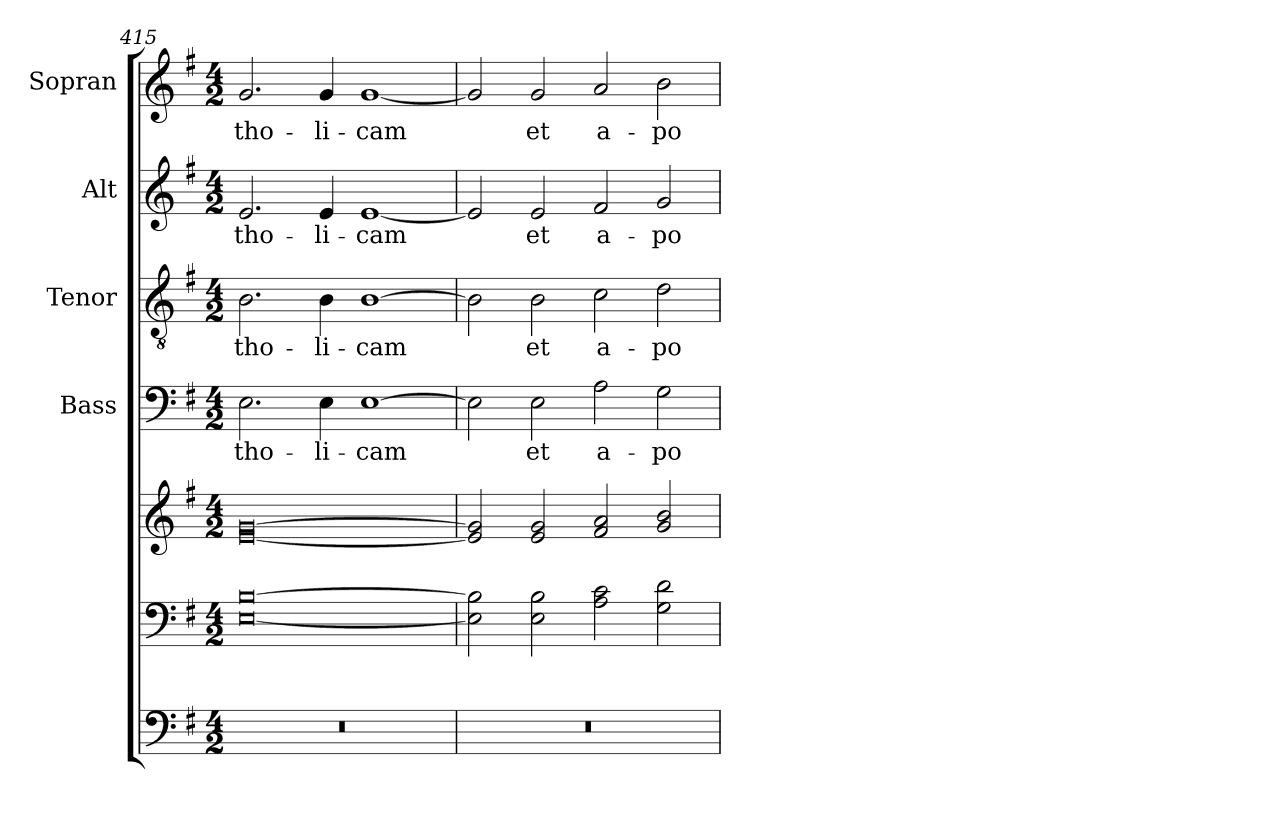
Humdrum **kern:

**kern	**kern	**kern	**kern	**text	**kern	**text	**kern	**text	**kern	**text
*part6	*part5	*part5	*part4	*part4	*part3	*part3	*part2	*part2	*part1	*part1
*staff7	*staff6	*staff5	*staff4	*staff4	*staff3	*staff3	*staff2	*staff2	*staff1	*staff1
*	*	*	*I"Bass	*	*I"Tenor	*	*I"Alt	*	*I"Sopran	*
*	*	*	*I'B.	*	*I'T.	*	*I'A.	*	*I'S.	*
*clefF4	*clefF4	*clefG2	*clefF4	*	*clefGv2	*	*clefG2	*	*clefG2	*
*k[f#]	*k[f#]	*k[f#]	*k[f#]	*	*k[f#]	*	*k[f#]	*	*k[f#]	*
*G:	*G:	*G:	*G:	*	*G:	*	*G:	*	*G:	*
*M4/2	*M4/2	*M4/2	*M4/2	*	*M4/2	*	*M4/2	*	*M4/2	*
=415	=415	=415	=415	=415	=415	=415	=415	=415	=415	=415
!	!	!	!	!LO:LY:b	!	!LO:LY:b	!	!LO:LY:b	!	!LO:LY:b
0r	[0E [0B	[0e [0g	2.E\	-tho-	2.B\	-tho-	2.e/	-tho-	2.g/	-tho-
!	!	!	!	!LO:LY:b	!	!LO:LY:b	!	!LO:LY:b	!	!LO:LY:b
.	.	.	4E\	-li-	4B\	-li-	4e/	-li-	4g/	-li-
!	!	!	!	!LO:LY:b	!	!LO:LY:b	!	!LO:LY:b	!	!LO:LY:b
.	.	.	[1E	-cam	[1B	-cam	[1e	-cam	[1g	-cam
=416	=416	=416	=416	=416	=416	=416	=416	=416	=416	=416
0r	2E\] 2B\]	2e/] 2g/]	2E\]	.	2B\]	.	2e/]	.	2g/]	.
!	!	!	!	!LO:LY:b	!	!LO:LY:b	!	!LO:LY:b	!	!LO:LY:b
.	2E\ 2B\	2e/ 2g/	2E\	et	2B\	et	2e/	et	2g/	et
!	!	!	!	!LO:LY:b	!	!LO:LY:b	!	!LO:LY:b	!	!LO:LY:b
.	2A\ 2c\	2f#/ 2a/	2A\	a-	2c\	a-	2f#/	a-	2a/	a-
!	!	!	!	!LO:LY:b	!	!LO:LY:b	!	!LO:LY:b	!	!LO:LY:b
.	2G\ 2d\	2g/ 2b/	2G\	-po-	2d\	-po-	2g/	-po-	2b\	-po-
=	=	=	=	=	=	=	=	=	=	=
*-	*-	*-	*-	*-	*-	*-	*-	*-	*-	*-
